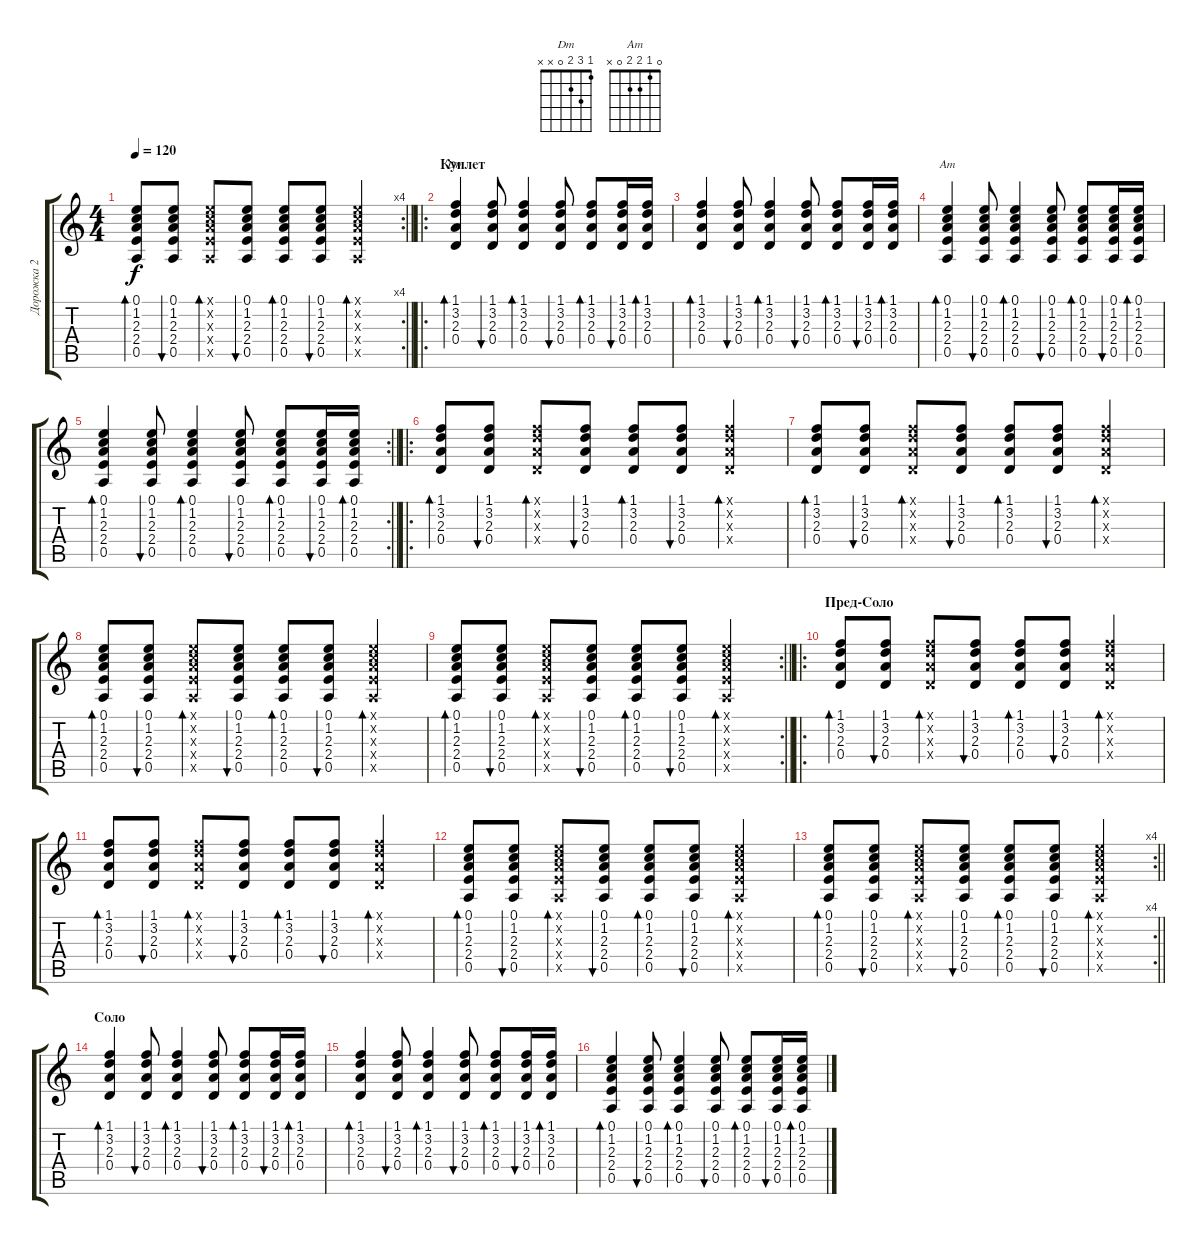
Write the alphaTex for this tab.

\track ("Дорожка 2" "Дорожка 2") {instrument acousticguitarsteel}
\staff {score tabs}
\tuning (E4 B3 G3 D3 A2 E2) {hide}
\chord ("Dm" 1 3 2 0 x x)
\chord ("Am" 0 1 2 2 0 x)
\rc 4
\ts (4 4)
\tempo 120
\clef g2
\barLineRight lightlight
\ks c
(0.1 1.2 2.3 2.4 0.5).8{bd 60 dy f} (0.1 1.2 2.3 2.4 0.5).8{bu 60} (0.1{x} 1.2{x} 2.3{x} 2.4{x} 0.5{x}).8{bd 60} (0.1 1.2 2.3 2.4 0.5).8{bu 60} (0.1 1.2 2.3 2.4 0.5).8{bd 60} (0.1 1.2 2.3 2.4 0.5).8{bu 60} (0.1{x} 1.2{x} 2.3{x} 2.4{x} 0.5{x}).4{bd 60} |
\ro
\section ("" "Куплет")
(1.1 3.2 2.3 0.4).4{bd 60 ch "Dm"} (1.1 3.2 2.3 0.4).8{bu 60} (1.1 3.2 2.3 0.4).4{bd 60} (1.1 3.2 2.3 0.4).8{bu 60} (1.1 3.2 2.3 0.4).8{bd 60} (1.1 3.2 2.3 0.4).16{bu 60} (1.1 3.2 2.3 0.4).16{bd 60} |
(1.1 3.2 2.3 0.4).4{bd 60} (1.1 3.2 2.3 0.4).8{bu 60} (1.1 3.2 2.3 0.4).4{bd 60} (1.1 3.2 2.3 0.4).8{bu 60} (1.1 3.2 2.3 0.4).8{bd 60} (1.1 3.2 2.3 0.4).16{bu 60} (1.1 3.2 2.3 0.4).16{bd 60} |
(0.1 1.2 2.3 2.4 0.5).4{bd 60 ch "Am"} (0.1 1.2 2.3 2.4 0.5).8{bu 60} (0.1 1.2 2.3 2.4 0.5).4{bd 60} (0.1 1.2 2.3 2.4 0.5).8{bu 60} (0.1 1.2 2.3 2.4 0.5).8{bd 60} (0.1 1.2 2.3 2.4 0.5).16{bu 60} (0.1 1.2 2.3 2.4 0.5).16{bd 60} |
\rc 2
\barLineRight lightlight
(0.1 1.2 2.3 2.4 0.5).4{bd 60} (0.1 1.2 2.3 2.4 0.5).8{bu 60} (0.1 1.2 2.3 2.4 0.5).4{bd 60} (0.1 1.2 2.3 2.4 0.5).8{bu 60} (0.1 1.2 2.3 2.4 0.5).8{bd 60} (0.1 1.2 2.3 2.4 0.5).16{bu 60} (0.1 1.2 2.3 2.4 0.5).16{bd 60} |
\ro
(1.1 3.2 2.3 0.4).8{bd 60} (1.1 3.2 2.3 0.4).8{bu 60} (1.1{x} 3.2{x} 2.3{x} 0.4{x}).8{bd 60} (1.1 3.2 2.3 0.4).8{bu 60} (1.1 3.2 2.3 0.4).8{bd 60} (1.1 3.2 2.3 0.4).8{bu 60} (1.1{x} 3.2{x} 2.3{x} 0.4{x}).4{bd 60} |
(1.1 3.2 2.3 0.4).8{bd 60} (1.1 3.2 2.3 0.4).8{bu 60} (1.1{x} 3.2{x} 2.3{x} 0.4{x}).8{bd 60} (1.1 3.2 2.3 0.4).8{bu 60} (1.1 3.2 2.3 0.4).8{bd 60} (1.1 3.2 2.3 0.4).8{bu 60} (1.1{x} 3.2{x} 2.3{x} 0.4{x}).4{bd 60} |
(0.1 1.2 2.3 2.4 0.5).8{bd 60} (0.1 1.2 2.3 2.4 0.5).8{bu 60} (0.1{x} 1.2{x} 2.3{x} 2.4{x} 0.5{x}).8{bd 60} (0.1 1.2 2.3 2.4 0.5).8{bu 60} (0.1 1.2 2.3 2.4 0.5).8{bd 60} (0.1 1.2 2.3 2.4 0.5).8{bu 60} (0.1{x} 1.2{x} 2.3{x} 2.4{x} 0.5{x}).4{bd 60} |
\rc 2
\barLineRight lightlight
(0.1 1.2 2.3 2.4 0.5).8{bd 60} (0.1 1.2 2.3 2.4 0.5).8{bu 60} (0.1{x} 1.2{x} 2.3{x} 2.4{x} 0.5{x}).8{bd 60} (0.1 1.2 2.3 2.4 0.5).8{bu 60} (0.1 1.2 2.3 2.4 0.5).8{bd 60} (0.1 1.2 2.3 2.4 0.5).8{bu 60} (0.1{x} 1.2{x} 2.3{x} 2.4{x} 0.5{x}).4{bd 60} |
\ro
\section ("" "Пред-Соло")
(1.1 3.2 2.3 0.4).8{bd 60} (1.1 3.2 2.3 0.4).8{bu 60} (1.1{x} 3.2{x} 2.3{x} 0.4{x}).8{bd 60} (1.1 3.2 2.3 0.4).8{bu 60} (1.1 3.2 2.3 0.4).8{bd 60} (1.1 3.2 2.3 0.4).8{bu 60} (1.1{x} 3.2{x} 2.3{x} 0.4{x}).4{bd 60} |
(1.1 3.2 2.3 0.4).8{bd 60} (1.1 3.2 2.3 0.4).8{bu 60} (1.1{x} 3.2{x} 2.3{x} 0.4{x}).8{bd 60} (1.1 3.2 2.3 0.4).8{bu 60} (1.1 3.2 2.3 0.4).8{bd 60} (1.1 3.2 2.3 0.4).8{bu 60} (1.1{x} 3.2{x} 2.3{x} 0.4{x}).4{bd 60} |
(0.1 1.2 2.3 2.4 0.5).8{bd 60} (0.1 1.2 2.3 2.4 0.5).8{bu 60} (0.1{x} 1.2{x} 2.3{x} 2.4{x} 0.5{x}).8{bd 60} (0.1 1.2 2.3 2.4 0.5).8{bu 60} (0.1 1.2 2.3 2.4 0.5).8{bd 60} (0.1 1.2 2.3 2.4 0.5).8{bu 60} (0.1{x} 1.2{x} 2.3{x} 2.4{x} 0.5{x}).4{bd 60} |
\rc 4
\barLineRight lightlight
(0.1 1.2 2.3 2.4 0.5).8{bd 60} (0.1 1.2 2.3 2.4 0.5).8{bu 60} (0.1{x} 1.2{x} 2.3{x} 2.4{x} 0.5{x}).8{bd 60} (0.1 1.2 2.3 2.4 0.5).8{bu 60} (0.1 1.2 2.3 2.4 0.5).8{bd 60} (0.1 1.2 2.3 2.4 0.5).8{bu 60} (0.1{x} 1.2{x} 2.3{x} 2.4{x} 0.5{x}).4{bd 60} |
\section ("" "Соло")
(1.1 3.2 2.3 0.4).4{bd 60} (1.1 3.2 2.3 0.4).8{bu 60} (1.1 3.2 2.3 0.4).4{bd 60} (1.1 3.2 2.3 0.4).8{bu 60} (1.1 3.2 2.3 0.4).8{bd 60} (1.1 3.2 2.3 0.4).16{bu 60} (1.1 3.2 2.3 0.4).16{bd 60} |
(1.1 3.2 2.3 0.4).4{bd 60} (1.1 3.2 2.3 0.4).8{bu 60} (1.1 3.2 2.3 0.4).4{bd 60} (1.1 3.2 2.3 0.4).8{bu 60} (1.1 3.2 2.3 0.4).8{bd 60} (1.1 3.2 2.3 0.4).16{bu 60} (1.1 3.2 2.3 0.4).16{bd 60} |
(0.1 1.2 2.3 2.4 0.5).4{bd 60} (0.1 1.2 2.3 2.4 0.5).8{bu 60} (0.1 1.2 2.3 2.4 0.5).4{bd 60} (0.1 1.2 2.3 2.4 0.5).8{bu 60} (0.1 1.2 2.3 2.4 0.5).8{bd 60} (0.1 1.2 2.3 2.4 0.5).16{bu 60} (0.1 1.2 2.3 2.4 0.5).16{bd 60}
